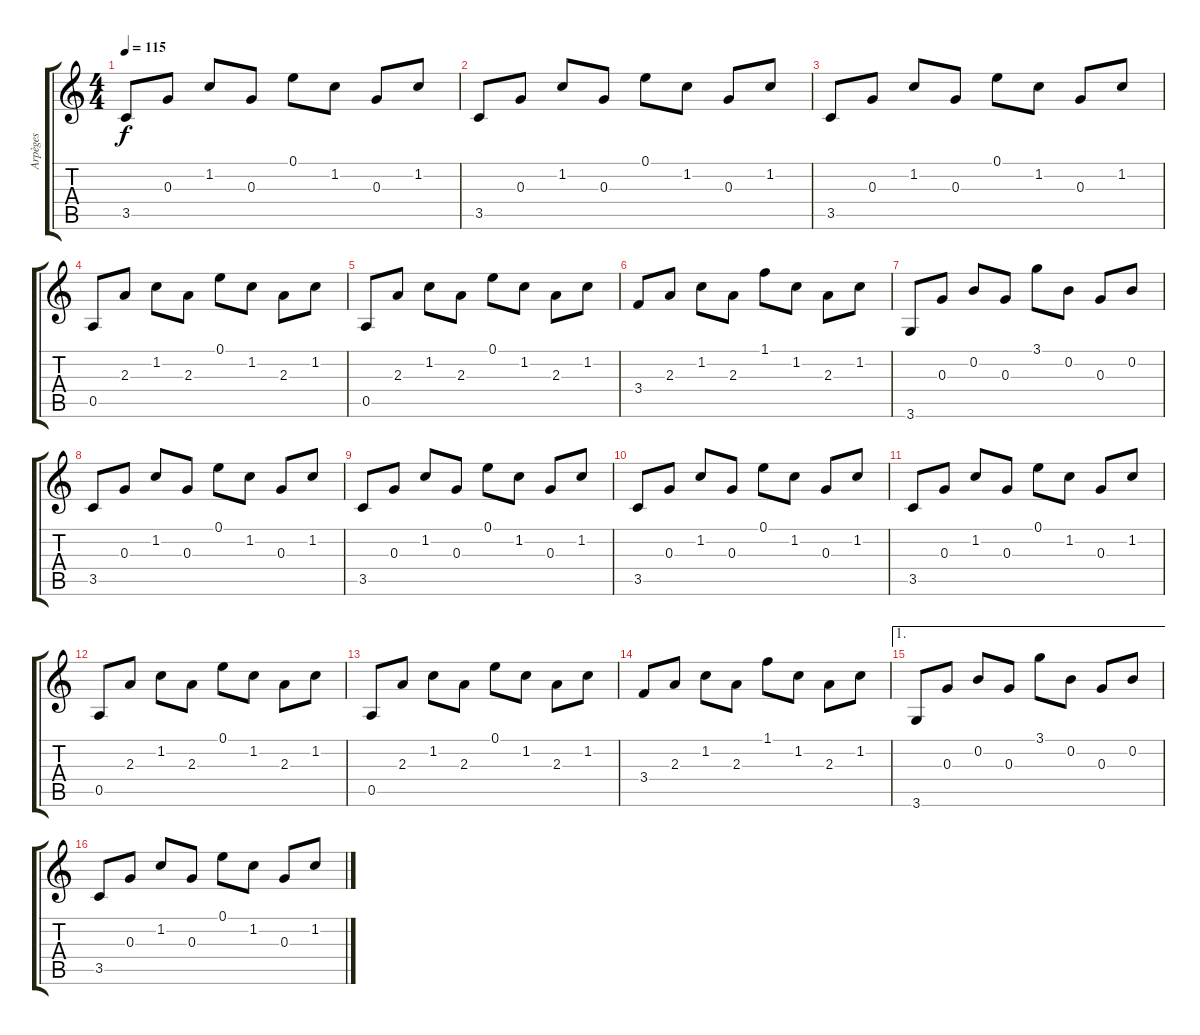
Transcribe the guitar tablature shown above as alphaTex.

\track ("Arpèges" "Arpèges") {instrument electricguitarclean}
\staff {score tabs}
\tuning (E4 B3 G3 D3 A2 E2) {hide}
\ts (4 4)
\tempo 115
\clef g2
\ks c
3.5.8{dy f} 0.3.8 1.2.8 0.3.8 0.1.8 1.2.8 0.3.8 1.2.8 |
3.5.8 0.3.8 1.2.8 0.3.8 0.1.8 1.2.8 0.3.8 1.2.8 |
3.5.8 0.3.8 1.2.8 0.3.8 0.1.8 1.2.8 0.3.8 1.2.8 |
0.5.8 2.3.8 1.2.8 2.3.8 0.1.8 1.2.8 2.3.8 1.2.8 |
0.5.8 2.3.8 1.2.8 2.3.8 0.1.8 1.2.8 2.3.8 1.2.8 |
3.4.8 2.3.8 1.2.8 2.3.8 1.1.8 1.2.8 2.3.8 1.2.8 |
3.6.8 0.3.8 0.2.8 0.3.8 3.1.8 0.2.8 0.3.8 0.2.8 |
3.5.8 0.3.8 1.2.8 0.3.8 0.1.8 1.2.8 0.3.8 1.2.8 |
3.5.8 0.3.8 1.2.8 0.3.8 0.1.8 1.2.8 0.3.8 1.2.8 |
3.5.8 0.3.8 1.2.8 0.3.8 0.1.8 1.2.8 0.3.8 1.2.8 |
3.5.8 0.3.8 1.2.8 0.3.8 0.1.8 1.2.8 0.3.8 1.2.8 |
0.5.8 2.3.8 1.2.8 2.3.8 0.1.8 1.2.8 2.3.8 1.2.8 |
0.5.8 2.3.8 1.2.8 2.3.8 0.1.8 1.2.8 2.3.8 1.2.8 |
3.4.8 2.3.8 1.2.8 2.3.8 1.1.8 1.2.8 2.3.8 1.2.8 |
\ae 1
3.6.8 0.3.8 0.2.8 0.3.8 3.1.8 0.2.8 0.3.8 0.2.8 |
3.5.8 0.3.8 1.2.8 0.3.8 0.1.8 1.2.8 0.3.8 1.2.8
